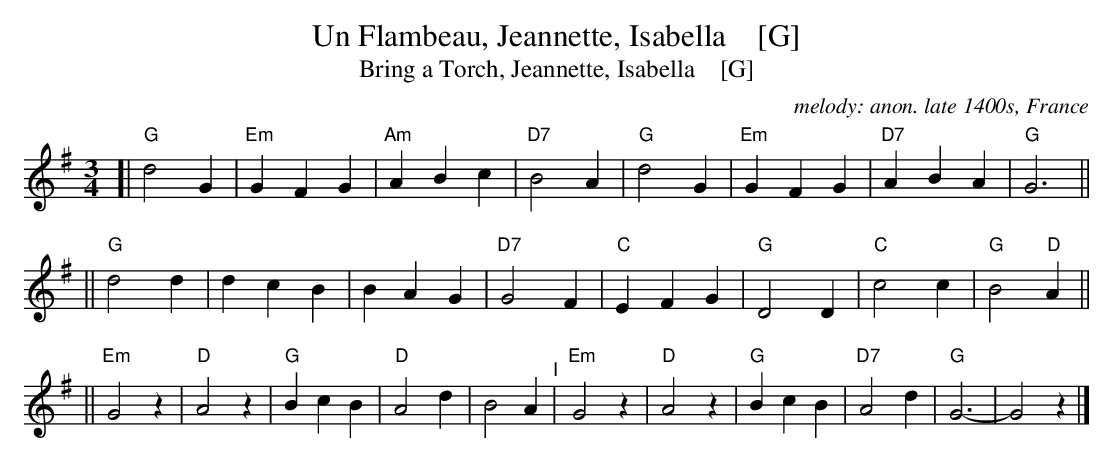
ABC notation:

X:1
T:   Un Flambeau, Jeannette, Isabella    [G]
T: Bring a Torch, Jeannette, Isabella    [G]
C: melody: anon. late 1400s, France
M: 3/4
L: 1/4
K: G
[| "G"d2G | "Em"GFG | "Am"ABc | "D7"B2A \
|  "G"d2G | "Em"GFG | "D7"ABA | "G"G3 ||
|| "G"d2d | dcB | BAG | "D7"G2F \
|  "C"EFG | "G"D2D | "C"c2c | "G"B2"D"A ||
|| "Em"G2z | "D"A2z | "G"BcB | "D"A2d | B2A "^I"\
|  "Em"G2z | "D"A2z | "G"BcB | "D7"A2d | "G"G3- | G2z |]
